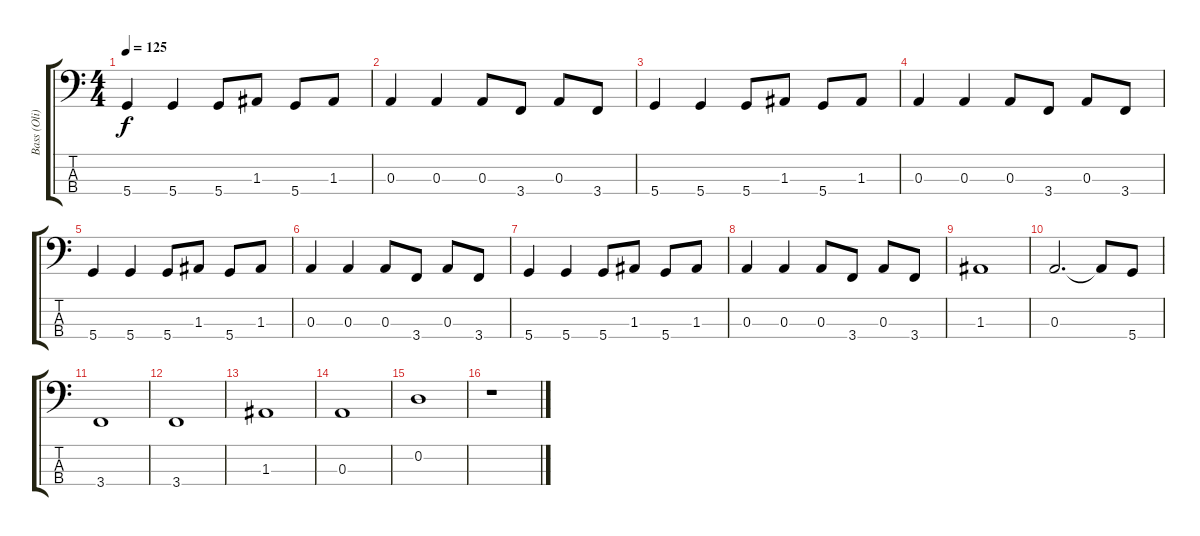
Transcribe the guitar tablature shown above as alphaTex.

\track ("Bass (Oli)" "Bass (Oli)") {instrument electricbassfinger}
\staff {score tabs}
\tuning (G2 D2 A1 D1) {hide}
\ts (4 4)
\tempo 125
\clef f4
\ks c
5.4.4{dy f} 5.4.4 5.4.8 1.3.8 5.4.8 1.3.8 |
0.3.4 0.3.4 0.3.8 3.4.8 0.3.8 3.4.8 |
5.4.4 5.4.4 5.4.8 1.3.8 5.4.8 1.3.8 |
0.3.4 0.3.4 0.3.8 3.4.8 0.3.8 3.4.8 |
5.4.4 5.4.4 5.4.8 1.3.8 5.4.8 1.3.8 |
0.3.4 0.3.4 0.3.8 3.4.8 0.3.8 3.4.8 |
5.4.4 5.4.4 5.4.8 1.3.8 5.4.8 1.3.8 |
0.3.4 0.3.4 0.3.8 3.4.8 0.3.8 3.4.8 |
1.3.1 |
0.3.2{d} 0.3{t}.8 5.4.8 |
3.4.1 |
3.4.1 |
1.3.1 |
0.3.1 |
0.2.1 |
r.1
